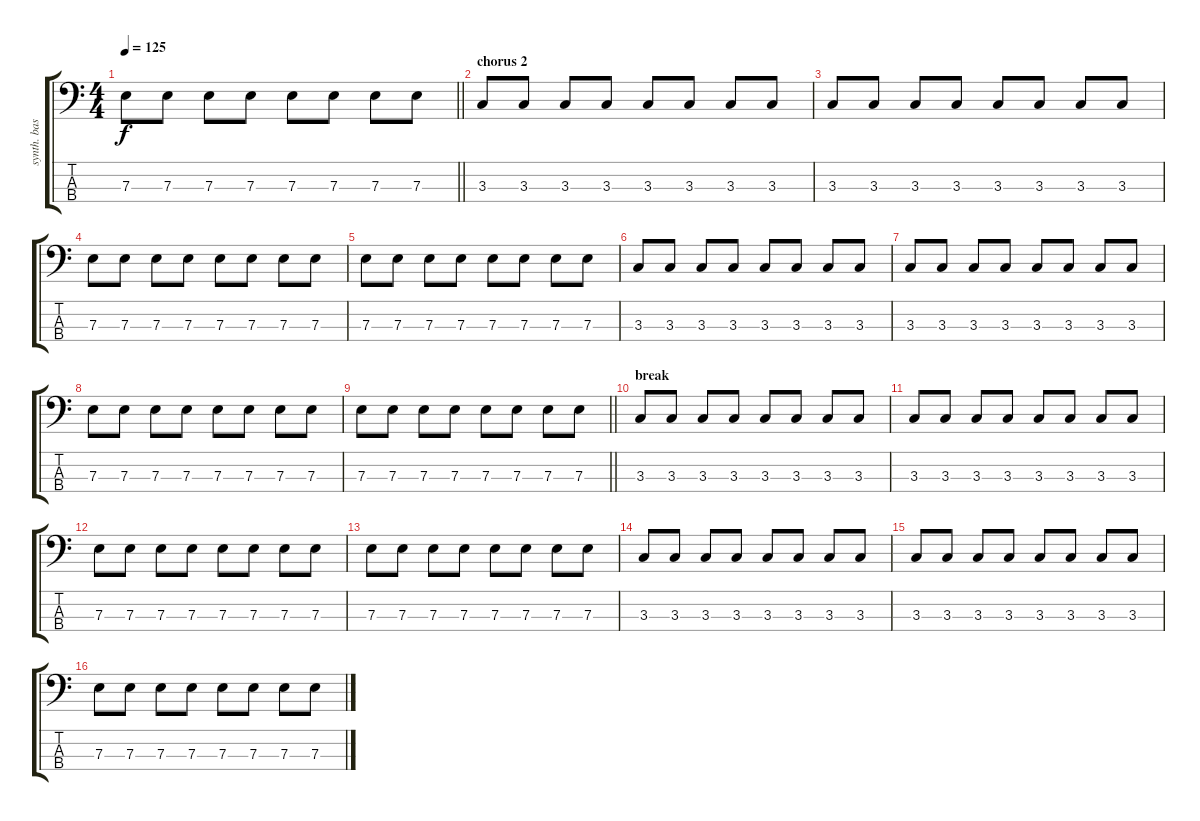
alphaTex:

\track ("synth. bass" "synth. bas") {instrument fretlessbass}
\staff {score tabs}
\tuning (G2 D2 A1 E1) {hide}
\ts (4 4)
\tempo 125
\clef f4
\barLineRight lightlight
\ks c
7.3.8{dy f} 7.3.8 7.3.8 7.3.8 7.3.8 7.3.8 7.3.8 7.3.8 |
\section ("" "chorus 2")
3.3.8 3.3.8 3.3.8 3.3.8 3.3.8 3.3.8 3.3.8 3.3.8 |
3.3.8 3.3.8 3.3.8 3.3.8 3.3.8 3.3.8 3.3.8 3.3.8 |
7.3.8 7.3.8 7.3.8 7.3.8 7.3.8 7.3.8 7.3.8 7.3.8 |
7.3.8 7.3.8 7.3.8 7.3.8 7.3.8 7.3.8 7.3.8 7.3.8 |
3.3.8 3.3.8 3.3.8 3.3.8 3.3.8 3.3.8 3.3.8 3.3.8 |
3.3.8 3.3.8 3.3.8 3.3.8 3.3.8 3.3.8 3.3.8 3.3.8 |
7.3.8 7.3.8 7.3.8 7.3.8 7.3.8 7.3.8 7.3.8 7.3.8 |
\barLineRight lightlight
7.3.8 7.3.8 7.3.8 7.3.8 7.3.8 7.3.8 7.3.8 7.3.8 |
\section ("" "break")
3.3.8 3.3.8 3.3.8 3.3.8 3.3.8 3.3.8 3.3.8 3.3.8 |
3.3.8 3.3.8 3.3.8 3.3.8 3.3.8 3.3.8 3.3.8 3.3.8 |
7.3.8 7.3.8 7.3.8 7.3.8 7.3.8 7.3.8 7.3.8 7.3.8 |
7.3.8 7.3.8 7.3.8 7.3.8 7.3.8 7.3.8 7.3.8 7.3.8 |
3.3.8 3.3.8 3.3.8 3.3.8 3.3.8 3.3.8 3.3.8 3.3.8 |
3.3.8 3.3.8 3.3.8 3.3.8 3.3.8 3.3.8 3.3.8 3.3.8 |
7.3.8 7.3.8 7.3.8 7.3.8 7.3.8 7.3.8 7.3.8 7.3.8
